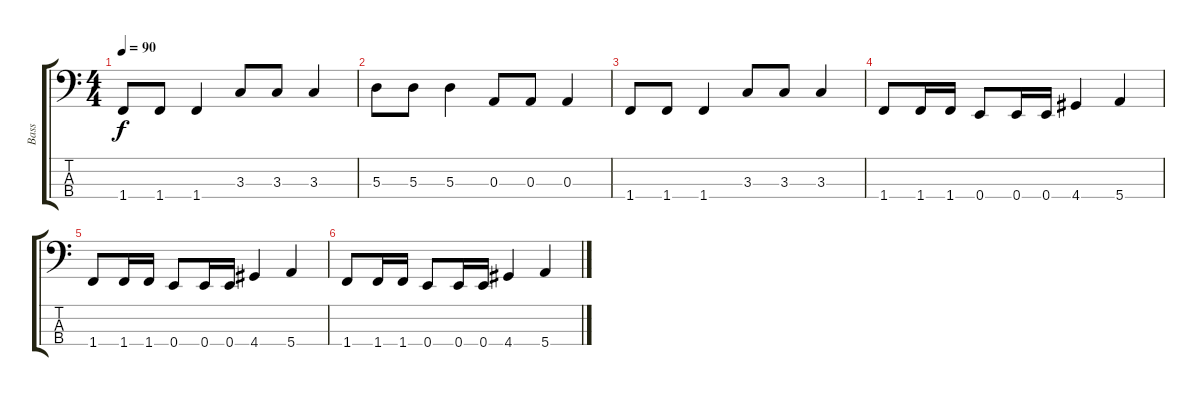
\track ("Bass" "Bass") {instrument acousticbass}
\staff {score tabs}
\tuning (G2 D2 A1 E1) {hide}
\ts (4 4)
\tempo 90
\clef f4
\ks c
1.4.8{dy f} 1.4.8 1.4.4 3.3.8 3.3.8 3.3.4 |
5.3.8 5.3.8 5.3.4 0.3.8 0.3.8 0.3.4 |
1.4.8 1.4.8 1.4.4 3.3.8 3.3.8 3.3.4 |
1.4.8 1.4.16 1.4.16 0.4.8 0.4.16 0.4.16 4.4.4 5.4.4 |
1.4.8 1.4.16 1.4.16 0.4.8 0.4.16 0.4.16 4.4.4 5.4.4 |
1.4.8 1.4.16 1.4.16 0.4.8 0.4.16 0.4.16 4.4.4 5.4.4
